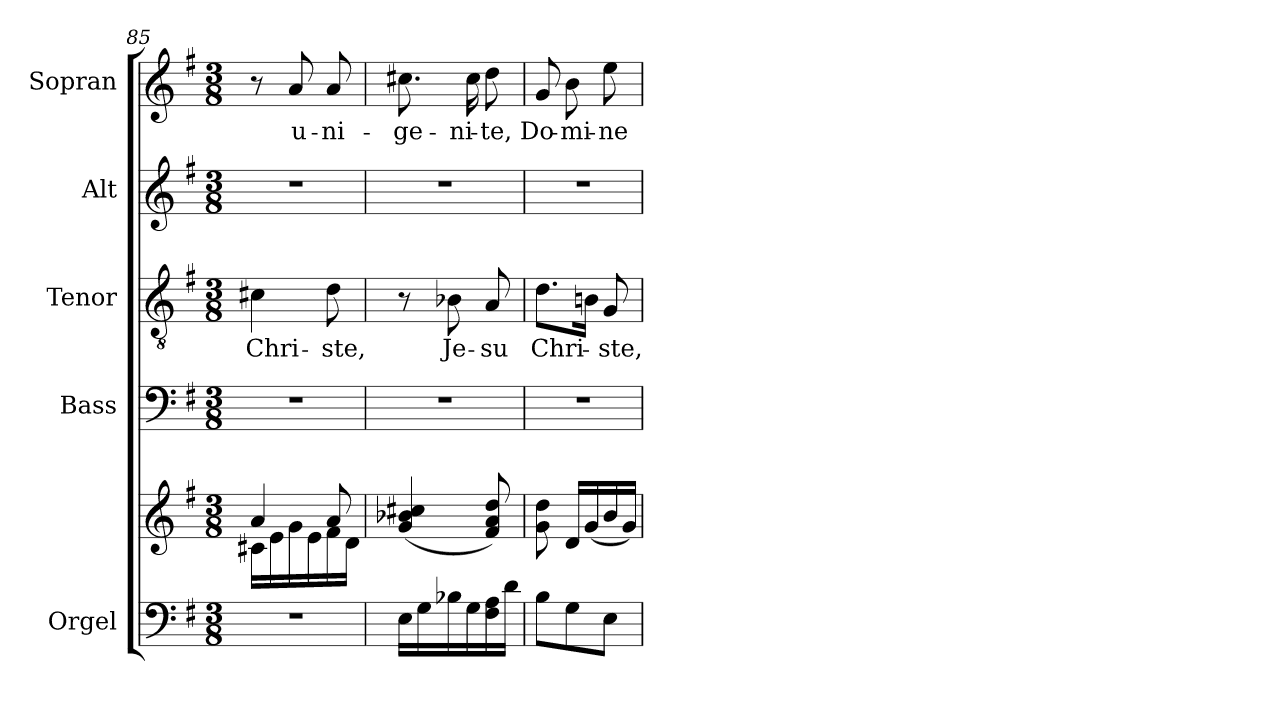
**kern	**kern	**kern	**kern	**text	**kern	**kern	**text
*part5	*part5	*part4	*part3	*part3	*part2	*part1	*part1
*staff6	*staff5	*staff4	*staff3	*staff3	*staff2	*staff1	*staff1
*I"Orgel	*	*I"Bass	*I"Tenor	*	*I"Alt	*I"Sopran	*
*I'Org.	*	*I'B.	*I'T.	*	*I'A.	*I'S.	*
*clefF4	*clefG2	*clefF4	*clefGv2	*	*clefG2	*clefG2	*
*k[f#]	*k[f#]	*k[f#]	*k[f#]	*	*k[f#]	*k[f#]	*
*G:	*G:	*G:	*G:	*	*G:	*G:	*
*M3/8	*M3/8	*M3/8	*M3/8	*	*M3/8	*M3/8	*
=85	=85	=85	=85	=85	=85	=85	=85
*	*^	*	*	*	*	*	*
!	!	!	!	!	!LO:LY:b	!	!	!
4.r	4a/	16c#X\LL	4.r	4c#X\	Chri-	4.r	8r	.
.	.	16e\	.	.	.	.	.	.
!	!	!	!	!	!	!	!	!LO:LY:b
.	.	16g\	.	.	.	.	8a/	u-
.	.	16e\	.	.	.	.	.	.
!	!	!	!	!	!LO:LY:b	!	!	!LO:LY:b
.	8a/	16f#\	.	8d\	-ste,	.	8a/	-ni-
.	.	16d\JJ	.	.	.	.	.	.
=86	=86	=86	=86	=86	=86	=86	=86	=86
!	!	!	!	!	!	!	!	!LO:LY:b
*	*v	*v	*	*	*	*	*	*
16E\LL	(<4g/ 4b-X/ 4cc#X/	4.r	8r	.	4.r	8.cc#X\	-ge-
16G\	.	.	.	.	.	.	.
!	!	!	!	!LO:LY:b	!	!	!
16B-X\	.	.	8B-X\	Je-	.	.	.
!	!	!	!	!	!	!	!LO:LY:b
16G\	.	.	.	.	.	16cc#\	-ni-
!	!	!	!	!LO:LY:b	!	!	!LO:LY:b
16F#\ 16A\	8f#/ 8a/ 8dd/)	.	8A/	-su	.	8dd\	-te,
16d\JJ	.	.	.	.	.	.	.
!!LO:PB:g=z
=87	=87	=87	=87	=87	=87	=87	=87
!	!	!	!	!LO:LY:b	!	!	!LO:LY:b
8B\L	8g\ 8dd\	4.r	8.d\L	Chri-	4.r	8g/	Do-
!	!	!	!	!	!	!	!LO:LY:b
8G\	16d/LL	.	.	.	.	8b\	-mi-
.	(<16g/	.	16Bn\Jk	.	.	.	.
!	!	!	!	!LO:LY:b	!	!	!LO:LY:b
8E\J	16b/	.	8G/	-ste,	.	8ee\	-ne
.	16g/JJ)	.	.	.	.	.	.
=	=	=	=	=	=	=	=
*-	*-	*-	*-	*-	*-	*-	*-
